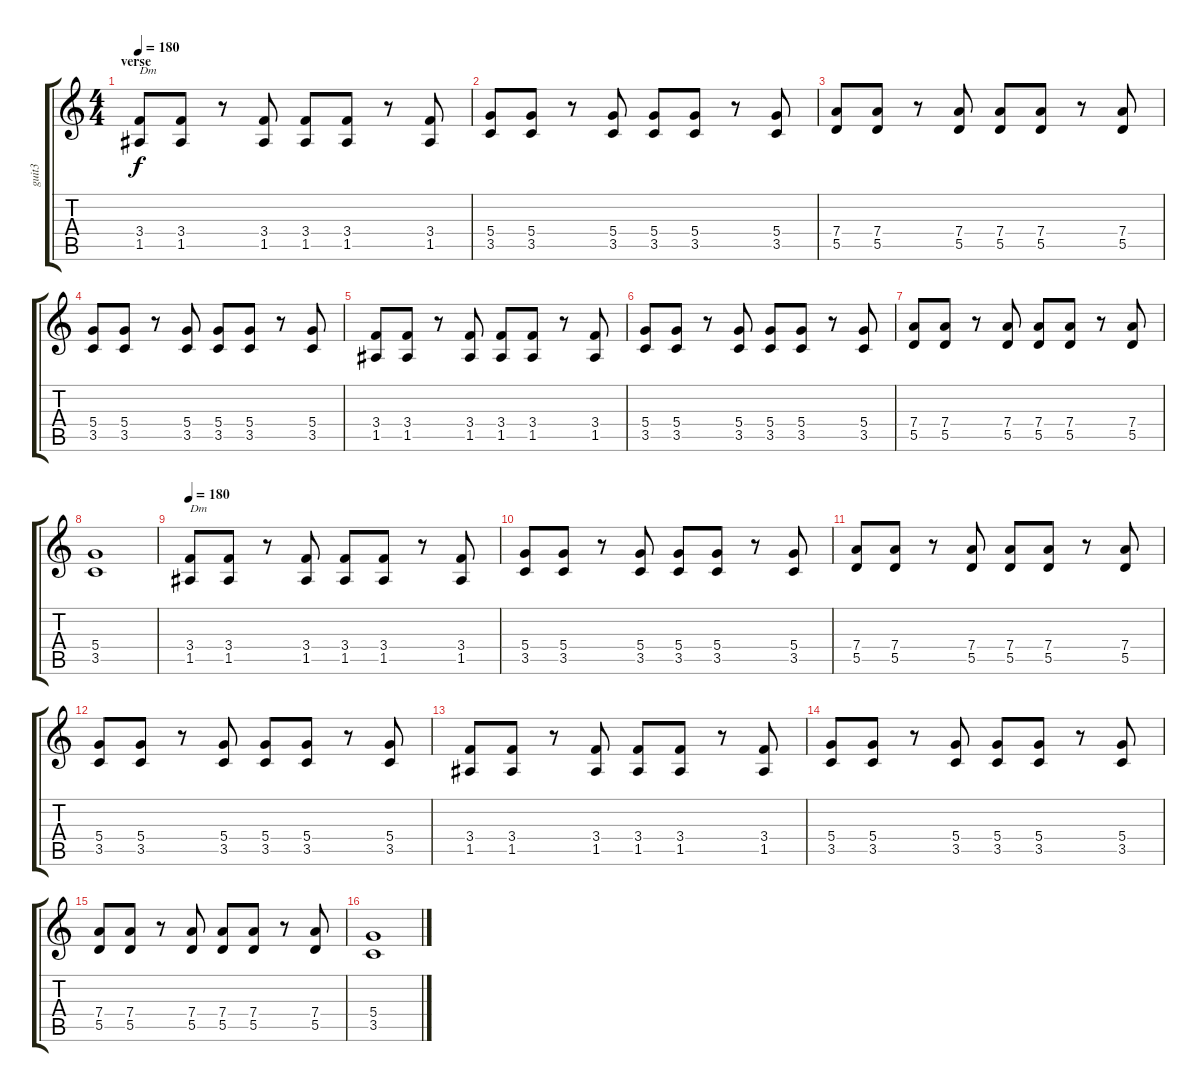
\track ("guit3" "guit3") {instrument overdrivenguitar}
\staff {score tabs}
\tuning (E4 B3 G3 D3 A2 E2) {hide}
\ts (4 4)
\section ("" "verse")
\tempo 180
\clef g2
\ks c
(3.4 1.5).8{txt "Dm" dy f volume 11 instrument overdrivenguitar} (3.4 1.5).8 r.8 (3.4 1.5).8 (3.4 1.5).8 (3.4 1.5).8 r.8 (3.4 1.5).8 |
(5.4 3.5).8 (5.4 3.5).8 r.8 (5.4 3.5).8 (5.4 3.5).8 (5.4 3.5).8 r.8 (5.4 3.5).8 |
(7.4 5.5).8 (7.4 5.5).8 r.8 (7.4 5.5).8 (7.4 5.5).8 (7.4 5.5).8 r.8 (7.4 5.5).8 |
(5.4 3.5).8 (5.4 3.5).8 r.8 (5.4 3.5).8 (5.4 3.5).8 (5.4 3.5).8 r.8 (5.4 3.5).8 |
(3.4 1.5).8 (3.4 1.5).8 r.8 (3.4 1.5).8 (3.4 1.5).8 (3.4 1.5).8 r.8 (3.4 1.5).8 |
(5.4 3.5).8 (5.4 3.5).8 r.8 (5.4 3.5).8 (5.4 3.5).8 (5.4 3.5).8 r.8 (5.4 3.5).8 |
(7.4 5.5).8 (7.4 5.5).8 r.8 (7.4 5.5).8 (7.4 5.5).8 (7.4 5.5).8 r.8 (7.4 5.5).8 |
(5.4 3.5).1 |
\tempo 180
(3.4 1.5).8{txt "Dm" volume 11 instrument overdrivenguitar} (3.4 1.5).8 r.8 (3.4 1.5).8 (3.4 1.5).8 (3.4 1.5).8 r.8 (3.4 1.5).8 |
(5.4 3.5).8 (5.4 3.5).8 r.8 (5.4 3.5).8 (5.4 3.5).8 (5.4 3.5).8 r.8 (5.4 3.5).8 |
(7.4 5.5).8 (7.4 5.5).8 r.8 (7.4 5.5).8 (7.4 5.5).8 (7.4 5.5).8 r.8 (7.4 5.5).8 |
(5.4 3.5).8 (5.4 3.5).8 r.8 (5.4 3.5).8 (5.4 3.5).8 (5.4 3.5).8 r.8 (5.4 3.5).8 |
(3.4 1.5).8 (3.4 1.5).8 r.8 (3.4 1.5).8 (3.4 1.5).8 (3.4 1.5).8 r.8 (3.4 1.5).8 |
(5.4 3.5).8 (5.4 3.5).8 r.8 (5.4 3.5).8 (5.4 3.5).8 (5.4 3.5).8 r.8 (5.4 3.5).8 |
(7.4 5.5).8 (7.4 5.5).8 r.8 (7.4 5.5).8 (7.4 5.5).8 (7.4 5.5).8 r.8 (7.4 5.5).8 |
(5.4 3.5).1
